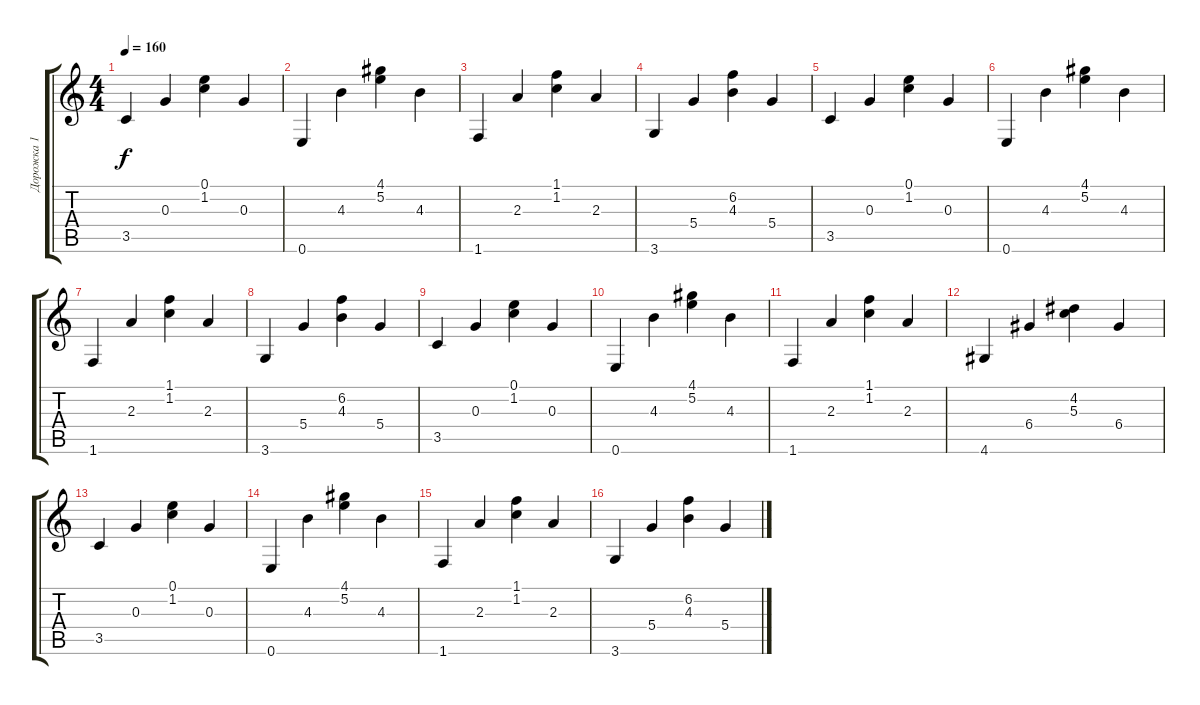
\track ("Дорожка 1" "Дорожка 1") {instrument acousticguitarsteel}
\staff {score tabs}
\tuning (E4 B3 G3 D3 A2 E2) {hide}
\ts (4 4)
\tempo 160
\clef g2
\ks c
3.5.4{dy f} 0.3.4 (0.1 1.2).4 0.3.4 |
0.6.4 4.3.4 (4.1 5.2).4 4.3.4 |
1.6.4 2.3.4 (1.1 1.2).4 2.3.4 |
3.6.4 5.4.4 (6.2 4.3).4 5.4.4 |
3.5.4 0.3.4 (0.1 1.2).4 0.3.4 |
0.6.4 4.3.4 (4.1 5.2).4 4.3.4 |
1.6.4 2.3.4 (1.1 1.2).4 2.3.4 |
3.6.4 5.4.4 (6.2 4.3).4 5.4.4 |
3.5.4 0.3.4 (0.1 1.2).4 0.3.4 |
0.6.4 4.3.4 (4.1 5.2).4 4.3.4 |
1.6.4 2.3.4 (1.1 1.2).4 2.3.4 |
4.6.4 6.4.4 (4.2 5.3).4 6.4.4 |
3.5.4 0.3.4 (0.1 1.2).4 0.3.4 |
0.6.4 4.3.4 (4.1 5.2).4 4.3.4 |
1.6.4 2.3.4 (1.1 1.2).4 2.3.4 |
3.6.4 5.4.4 (6.2 4.3).4 5.4.4
